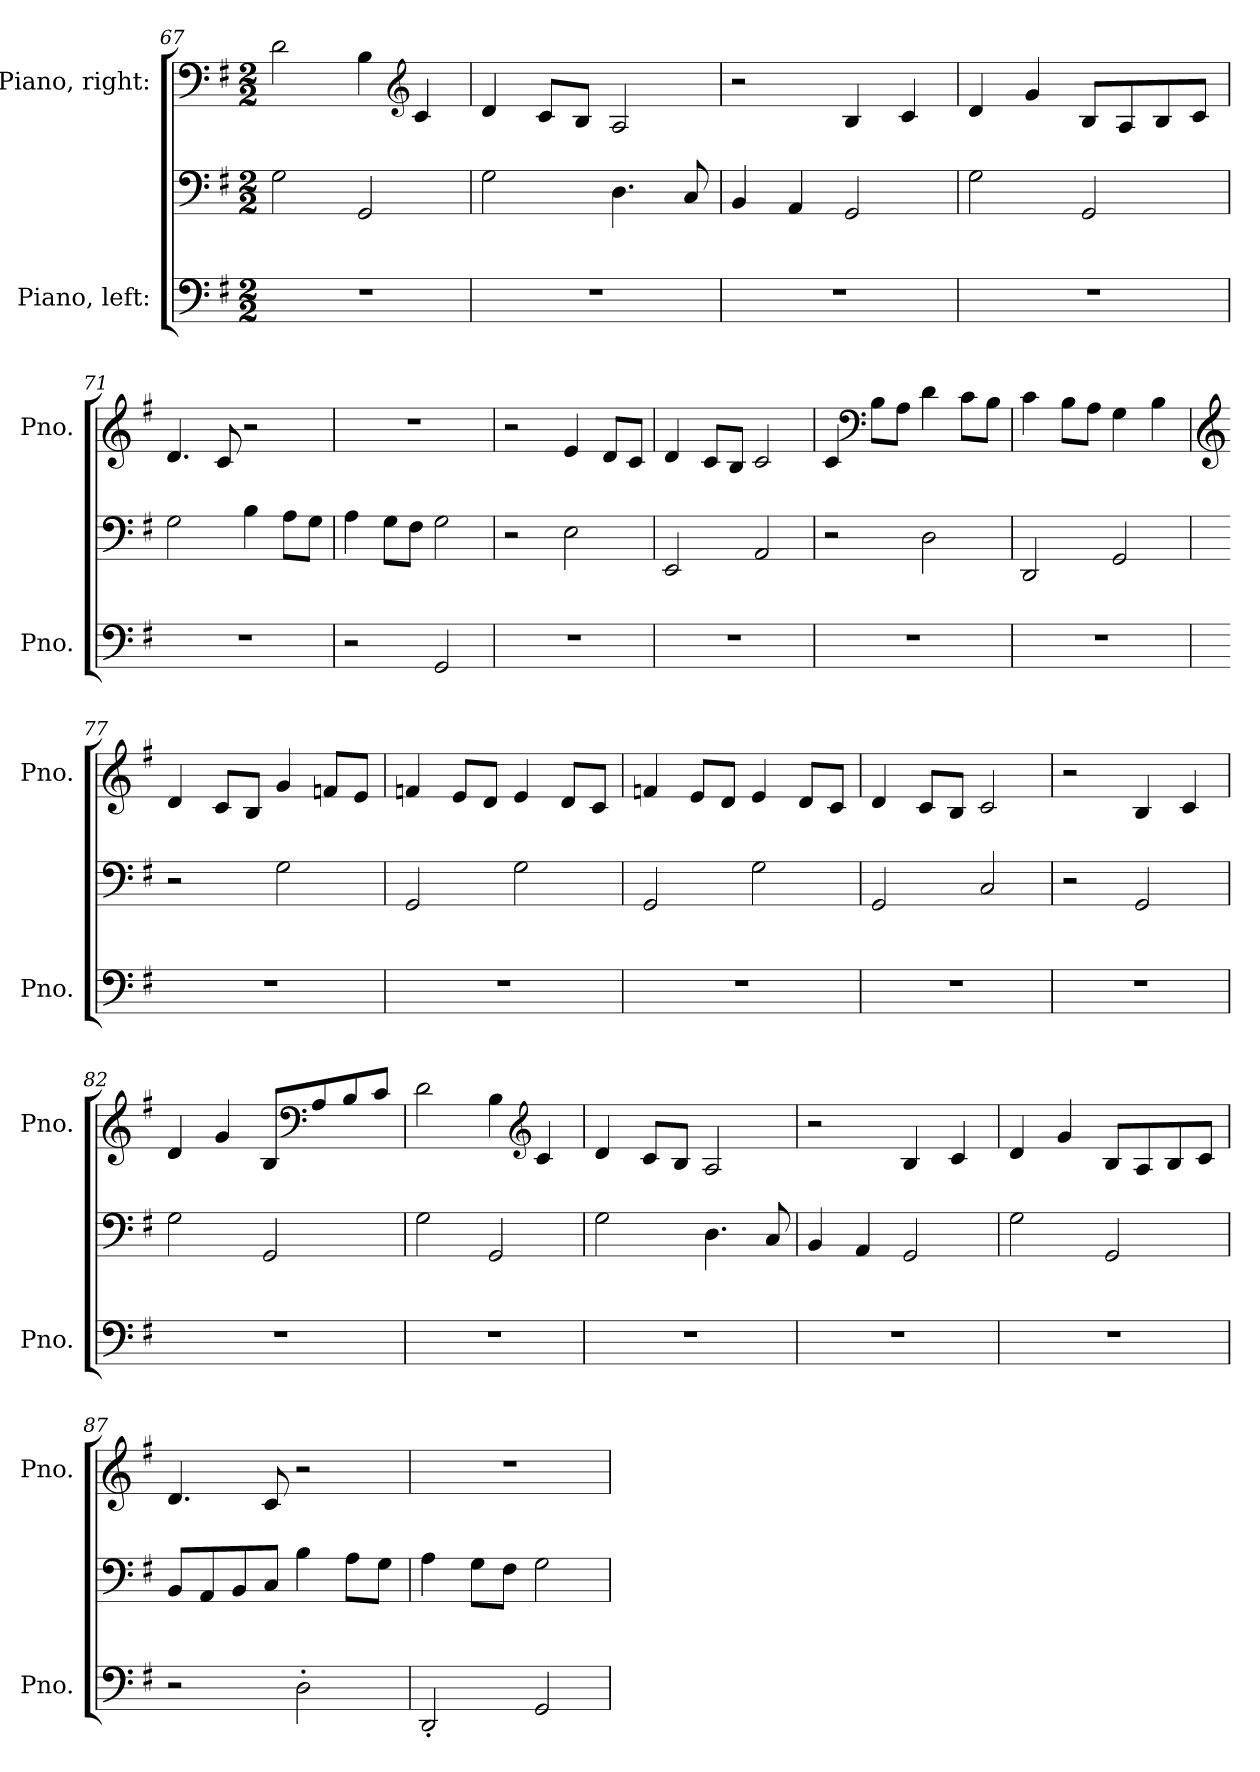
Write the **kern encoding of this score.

**kern	**kern	**kern
*part2	*part2	*part1
*staff3	*staff2	*staff1
*I"Piano, left:	*	*I"Piano, right:
*I'Pno.	*	*I'Pno.
*clefF4	*clefF4	*clefF4
*k[f#]	*k[f#]	*k[f#]
*M2/2	*M2/2	*M2/2
=67	=67	=67
1r	2G\	2d\
.	2GG/	4B\
*	*	*clefG2
.	.	4c/
=68	=68	=68
1r	2G\	4d/
.	.	8c/L
.	.	8B/J
.	4.D\	2A/
.	8C/	.
=69	=69	=69
1r	4BB/	2r
.	4AA/	.
.	2GG/	4B/
.	.	4c/
=70	=70	=70
1r	2G\	4d/
.	.	4g/
.	2GG/	8B/L
.	.	8A/
.	.	8B/
.	.	8c/J
=71	=71	=71
1r	2G\	4.d/
.	.	8c/
.	4B\	2r
.	8A\L	.
.	8G\J	.
!!LO:PB:g=z
=72	=72	=72
2r	4A\	1r
.	8G\L	.
.	8F#\J	.
2GG/	2G\	.
=73	=73	=73
1r	2r	2r
.	2E\	4e/
.	.	8d/L
.	.	8c/J
=74	=74	=74
1r	2EE/	4d/
.	.	8c/L
.	.	8B/J
.	2AA/	2c/
=75	=75	=75
1r	2r	4c/
*	*	*clefF4
.	.	8B\L
.	.	8A\J
.	2D\	4d\
.	.	8c\L
.	.	8B\J
=76	=76	=76
1r	2DD/	4c\
.	.	8B\L
.	.	8A\J
.	2GG/	4G\
.	.	4B\
=77	=77	=77
*	*	*clefG2
1r	2r	4d/
.	.	8c/L
.	.	8B/J
.	2G\	4g/
.	.	8fn/L
.	.	8e/J
!!LO:LB:g=z
=78	=78	=78
1r	2GG/	4fn/
.	.	8e/L
.	.	8d/J
.	2G\	4e/
.	.	8d/L
.	.	8c/J
=79	=79	=79
1r	2GG/	4fn/
.	.	8e/L
.	.	8d/J
.	2G\	4e/
.	.	8d/L
.	.	8c/J
=80	=80	=80
1r	2GG/	4d/
.	.	8c/L
.	.	8B/J
.	2C/	2c/
=81	=81	=81
1r	2r	2r
.	2GG/	4B/
.	.	4c/
=82	=82	=82
1r	2G\	4d/
.	.	4g/
.	2GG/	8B/L
*	*	*clefF4
.	.	8A/
.	.	8B/
.	.	8c/J
=83	=83	=83
1r	2G\	2d\
.	2GG/	4B\
*	*	*clefG2
.	.	4c/
!!LO:LB:g=z
=84	=84	=84
1r	2G\	4d/
.	.	8c/L
.	.	8B/J
.	4.D\	2A/
.	8C/	.
=85	=85	=85
1r	4BB/	2r
.	4AA/	.
.	2GG/	4B/
.	.	4c/
=86	=86	=86
1r	2G\	4d/
.	.	4g/
.	2GG/	8B/L
.	.	8A/
.	.	8B/
.	.	8c/J
=87	=87	=87
2r	8BB/L	4.d/
.	8AA/	.
.	8BB/	.
.	8C/J	8c/
2D'\	4B\	2r
.	8A\L	.
.	8G\J	.
=88	=88	=88
2DD'/	4A\	1r
.	8G\L	.
.	8F#\J	.
2GG/	2G\	.
=	=	=
*-	*-	*-
